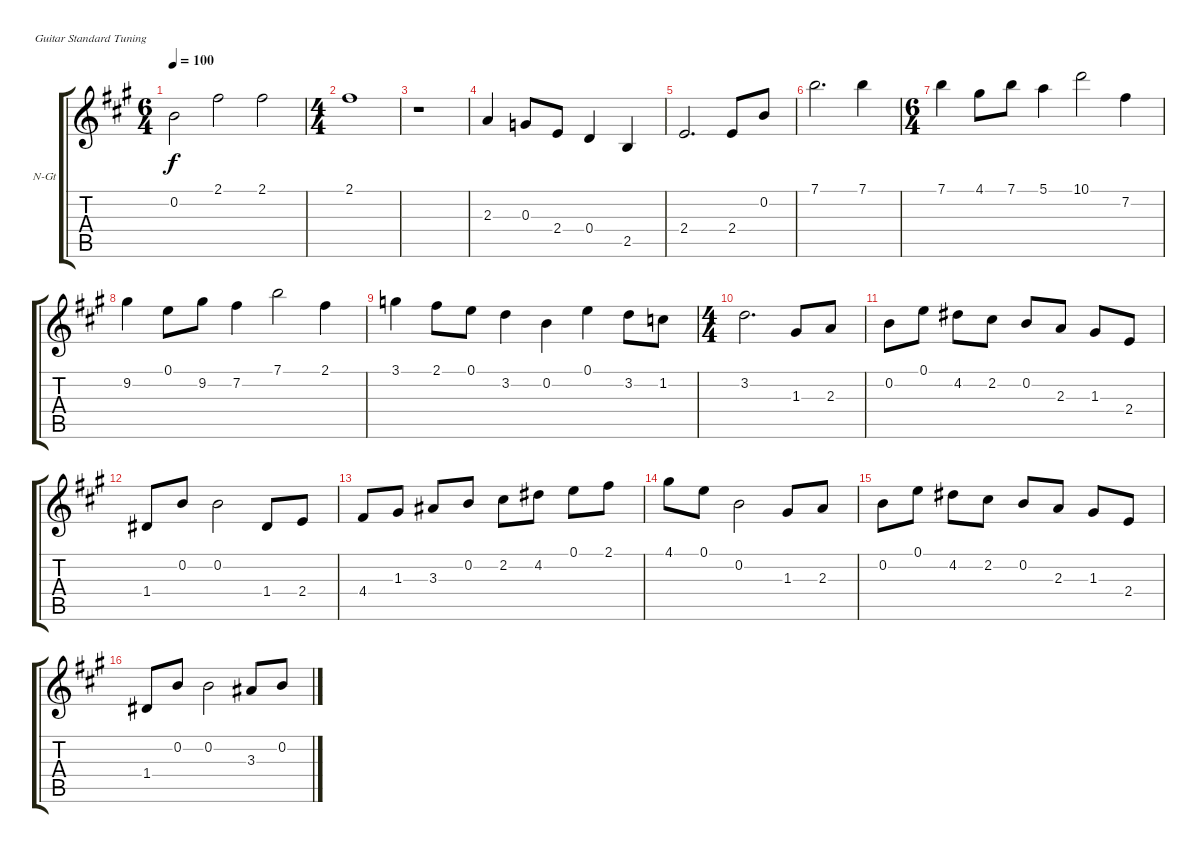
\bracketExtendMode groupsimilarinstruments
\firstSystemTrackNameOrientation horizontal
\otherSystemsTrackNameOrientation horizontal
\track ("Guitar 2" "N-Gt") {instrument acousticguitarnylon}
\staff {score tabs}
\tuning (E4 B3 G3 D3 A2 E2)
\ts (6 4)
\beaming (8 6 6)
\tempo 100
\clef g2
\ks a
0.2.2{dy f} 2.1.2 2.1.2 |
\ts (4 4)
\beaming (8 2 2 2 2)
2.1.1 |
r.1 |
2.3.4 0.3.8 2.4.8 0.4.4 2.5.4 |
2.4.2{d} 2.4.8 0.2.8 |
7.1.2{d} 7.1.4 |
\ts (6 4)
\beaming (8 6 6)
7.1.4 4.1.8 7.1.8 5.1.4 10.1.2 7.2.4 |
9.2.4 0.1.8 9.2.8 7.2.4 7.1.2 2.1.4 |
3.1.4 2.1.8 0.1.8 3.2.4 0.2.4 0.1.4 3.2.8 1.2.8 |
\ts (4 4)
\beaming (8 2 2 2 2)
3.2.2{d} 1.3.8 2.3.8 |
0.2.8 0.1.8 4.2.8 2.2.8 0.2.8 2.3.8 1.3.8 2.4.8 |
1.4.8 0.2.8 0.2.2 1.4.8 2.4.8 |
4.4.8 1.3.8 3.3.8 0.2.8 2.2.8 4.2.8 0.1.8 2.1.8 |
4.1.8 0.1.8 0.2.2 1.3.8 2.3.8 |
0.2.8 0.1.8 4.2.8 2.2.8 0.2.8 2.3.8 1.3.8 2.4.8 |
1.4.8 0.2.8 0.2.2 3.3.8 0.2.8
